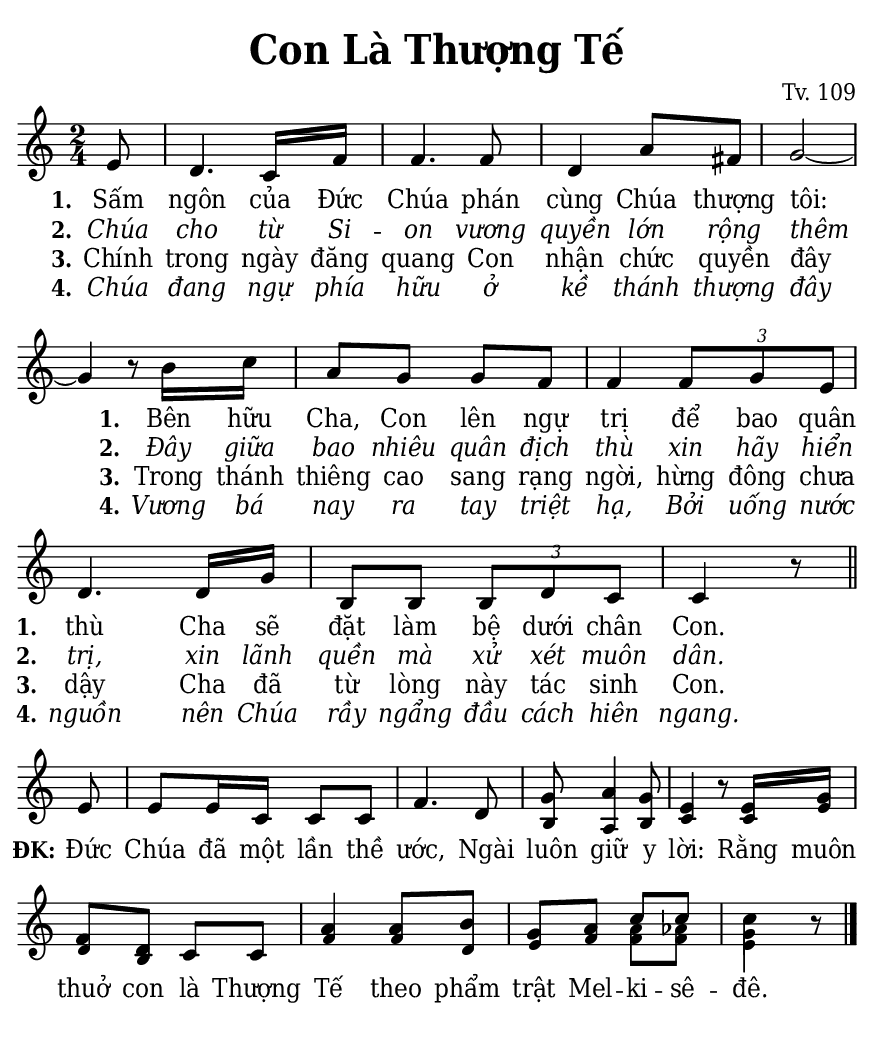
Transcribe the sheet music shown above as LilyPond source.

% Cài đặt chung\
\version "2.22.1"
\include "english.ly"

\header {
  title = \markup { \fontsize #1 "Con Là Thượng Tế" }
  composer = "Tv. 109"
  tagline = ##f
}

% mã nguồn cho những chức năng chưa hỗ trợ trong phiên bản lilypond hiện tại
% cung cấp bởi cộng đồng lilypond khi gửi email đến lilypond-user@gnu.org
% Đổi kích thước nốt cho bè phụ
notBePhu =
#(define-music-function (font-size music) (number? ly:music?)
   (for-some-music
     (lambda (m)
       (if (music-is-of-type? m 'rhythmic-event)
           (begin
             (set! (ly:music-property m 'tweaks)
                   (cons `(font-size . ,font-size)
                         (ly:music-property m 'tweaks)))
             #t)
           #f))
     music)
   music)

% in số phiên khúc trên mỗi dòng
#(define (add-grob-definition grob-name grob-entry)
     (set! all-grob-descriptions
           (cons ((@@ (lily) completize-grob-entry)
                  (cons grob-name grob-entry))
                 all-grob-descriptions)))

#(add-grob-definition
    'StanzaNumberSpanner
    `((direction . ,LEFT)
      (font-series . bold)
      (padding . 1.0)
      (side-axis . ,X)
      (stencil . ,ly:text-interface::print)
      (X-offset . ,ly:side-position-interface::x-aligned-side)
      (Y-extent . ,grob::always-Y-extent-from-stencil)
      (meta . ((class . Spanner)
               (interfaces . (font-interface
                              side-position-interface
                              stanza-number-interface
                              text-interface))))))

\layout {
    \context {
      \Global
      \grobdescriptions #all-grob-descriptions
    }
    \context {
      \Score
      \remove Stanza_number_align_engraver
      \consists
        #(lambda (context)
           (let ((texts '())
                 (syllables '()))
             (make-engraver
              (acknowledgers
               ((stanza-number-interface engraver grob source-engraver)
                  (set! texts (cons grob texts)))
               ((lyric-syllable-interface engraver grob source-engraver)
                  (set! syllables (cons grob syllables))))
              ((stop-translation-timestep engraver)
                 (for-each
                  (lambda (text)
                    (for-each
                     (lambda (syllable)
                       (ly:pointer-group-interface::add-grob
                        text
                        'side-support-elements
                        syllable))
                     syllables))
                  texts)
                 (set! syllables '())))))
    }
    \context {
      \Lyrics
      \remove Stanza_number_engraver
      \consists
        #(lambda (context)
           (let ((text #f)
                 (last-stanza #f))
             (make-engraver
              ((process-music engraver)
                 (let ((stanza (ly:context-property context 'stanza #f)))
                   (if (and stanza (not (equal? stanza last-stanza)))
                       (let ((column (ly:context-property context
'currentCommandColumn)))
                         (set! last-stanza stanza)
                         (if text
                             (ly:spanner-set-bound! text RIGHT column))
                         (set! text (ly:engraver-make-grob engraver
'StanzaNumberSpanner '()))
                         (ly:grob-set-property! text 'text stanza)
                         (ly:spanner-set-bound! text LEFT column)))))
              ((finalize engraver)
                 (if text
                     (let ((column (ly:context-property context
'currentCommandColumn)))
                       (ly:spanner-set-bound! text RIGHT column)))))))
      \override StanzaNumberSpanner.horizon-padding = 10000
    }
}

stanzaReminderOff =
  \temporary \override StanzaNumberSpanner.after-line-breaking =
     #(lambda (grob)
        ;; Can be replaced with (not (first-broken-spanner? grob)) in 2.23.
        (if (let ((siblings (ly:spanner-broken-into (ly:grob-original grob))))
              (and (pair? siblings)
                   (not (eq? grob (car siblings)))))
            (ly:grob-suicide! grob)))

stanzaReminderOn = \undo \stanzaReminderOff
% kết thúc mã nguồn

% Nhạc phiên khúc
nhacPhienKhucSop = \relative c' {
  \partial 8 e8 |
  d4. c16 f |
  f4. 8 |
  d4 a'8 fs |
  g2 ~ |
  g4 r8 b16 c |
  a8 g g f |
  f4 \tuplet 3/2 { f8 g e } |
  d4. d16 g |
  b,8 b \tuplet 3/2 { b8 d c } |
  c4 r8 \bar "||" \break
  
  e |
  e e16 c c8 c |
  f4. d8 |
  g a4 g8 |
  e4 r8 e16 g |
  f8 d c c |
  a'4 a8 b |
  g8 a c c |
  \once \stemDown c4 r8 \bar "|."
}

nhacPhienKhucAlto = \relative c' {
  r8 |
  R2*9
  r4.
  e8 |
  e e16 c c8 c |
  f4. d8 |
  b a4 b8 |
  c4 r8 c16 e |
  d8 b c c |
  f4 f8 d |
  e f <a f> <af f> |
  <g e>4 r8
}

% Lời phiên khúc
loiPhienKhucSop = \lyrics {
  <<
    {
      \set stanza = "1."
      Sấm ngôn của Đức Chúa phán cùng Chúa thượng tôi:
      Bên hữu Cha, Con lên ngự trị
      để bao quân thù Cha sẽ đặt làm bệ dưới chân Con.
    }
    \new Lyrics {
	    \set associatedVoice = "beSop"
	    \set stanza = "2."
      \override Lyrics.LyricText.font-shape = #'italic
	    Chúa cho từ Si -- on vương quyền lớn rộng thêm
	    Đây giữa bao nhiêu quân địch thù xin hãy hiển trị,
	    xin lãnh quền mà xử xét muôn dân.
    }
    \new Lyrics {
	    \set associatedVoice = "beSop"
	    \set stanza = "3."
	    Chính trong ngày đăng quang Con nhận chức quyền đây
	    Trong thánh thiêng cao sang rạng ngời,
	    hừng đông chưa dậy Cha đã từ lòng này tác sinh Con.
    }
    \new Lyrics {
	    \set associatedVoice = "beSop"
	    \set stanza = "4."
      \override Lyrics.LyricText.font-shape = #'italic
	    Chúa đang ngự phía hữu ở kề thánh thượng đây
	    Vương bá nay ra tay triệt hạ,
	    Bởi uống nước nguồn nên Chúa rầy ngẩng đầu cách hiên ngang.
    }
  >>
  \stanzaReminderOff
  \set stanza = "ĐK:"
  Đức Chúa đã một lần thề ước,
  Ngài luôn giữ y lời:
  Rằng muôn thuở con là Thượng Tế
  theo phẩm trật Mel -- ki -- sê -- đê.
}

% Dàn trang
\paper {
  #(set-paper-size "a5")
  top-margin = 3\mm
  bottom-margin = 3\mm
  left-margin = 3\mm
  right-margin = 3\mm
  indent = #0
  #(define fonts
	 (make-pango-font-tree "Deja Vu Serif Condensed"
	 		       "Deja Vu Serif Condensed"
			       "Deja Vu Serif Condensed"
			       (/ 20 20)))
  print-page-number = ##f
  system-system-spacing = #'((basic-distance . 0.1) (padding . 2.5))
}

TongNhip = {
  \key c \major \time 2/4
  \set Timing.beamExceptions = #'()
  \set Timing.baseMoment = #(ly:make-moment 1/4)
}

\score {
  \new ChoirStaff <<
    \new Staff \with {
        \consists "Merge_rests_engraver"
        printPartCombineTexts = ##f
      }
      <<
      \new Voice \TongNhip \partCombine 
        \nhacPhienKhucSop
        \notBePhu -1 { \nhacPhienKhucAlto }
      \new NullVoice = beSop \nhacPhienKhucSop
      \new Lyrics \lyricsto beSop \loiPhienKhucSop
      >>
  >>
  \layout {
    \override Lyrics.LyricSpace.minimum-distance = #1.2
    \override Score.BarNumber.break-visibility = ##(#f #f #f)
    \override Score.SpacingSpanner.uniform-stretching = ##t
  } 
}
